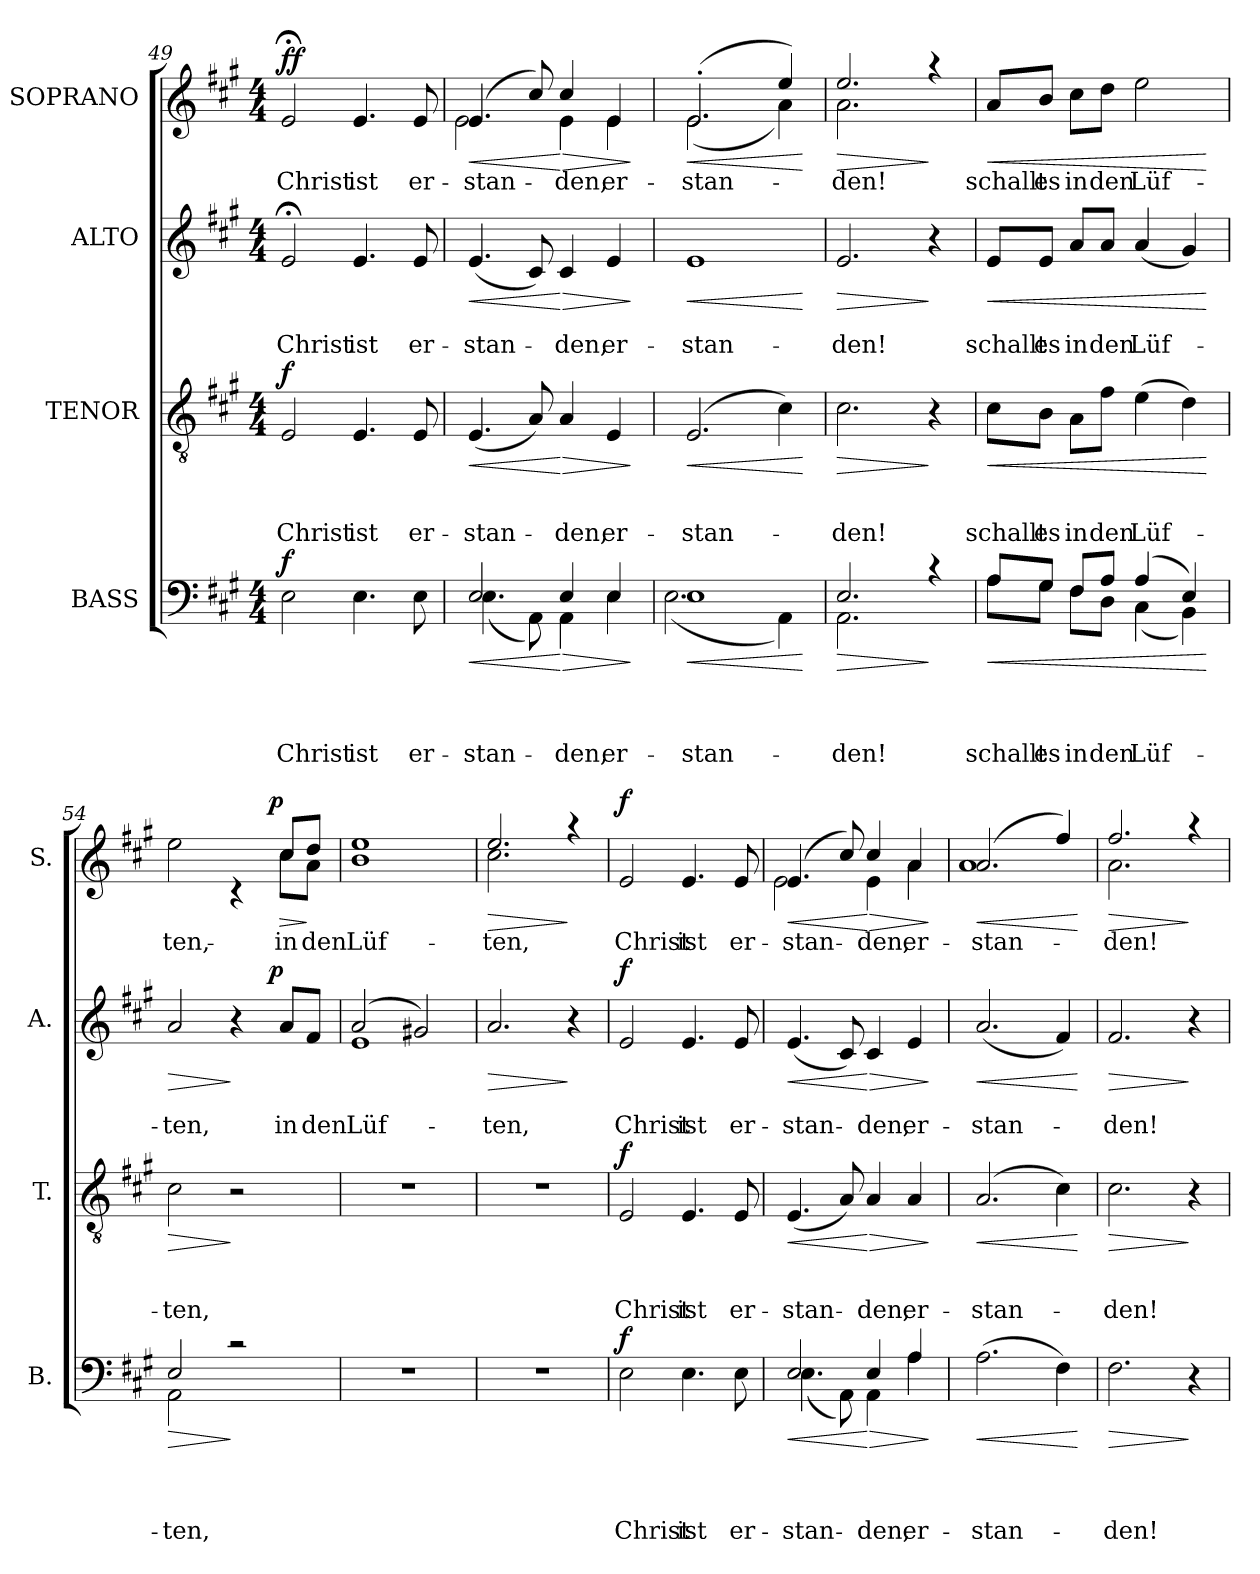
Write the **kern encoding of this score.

**kern	**text	**text	**text	**text	**dynam	**kern	**text	**text	**text	**dynam	**kern	**text	**text	**dynam	**kern	**text	**dynam
*part4	*part4	*part4	*part4	*part4	*part4	*part3	*part3	*part3	*part3	*part3	*part2	*part2	*part2	*part2	*part1	*part1	*part1
*staff4	*staff4	*staff4	*staff4	*staff4	*staff4	*staff3	*staff3	*staff3	*staff3	*staff3	*staff2	*staff2	*staff2	*staff2	*staff1	*staff1	*staff1
*I"BASS	*	*	*	*	*	*I"TENOR	*	*	*	*	*I"ALTO	*	*	*	*I"SOPRANO	*	*
*I'B.	*	*	*	*	*	*I'T.	*	*	*	*	*I'A.	*	*	*	*I'S.	*	*
*clefF4	*	*	*	*	*	*clefGv2	*	*	*	*	*clefG2	*	*	*	*clefG2	*	*
*k[f#c#g#]	*	*	*	*	*	*k[f#c#g#]	*	*	*	*	*k[f#c#g#]	*	*	*	*k[f#c#g#]	*	*
*A:	*	*	*	*	*	*A:	*	*	*	*	*A:	*	*	*	*A:	*	*
*M4/4	*	*	*	*	*	*M4/4	*	*	*	*	*M4/4	*	*	*	*M4/4	*	*
=49	=49	=49	=49	=49	=49	=49	=49	=49	=49	=49	=49	=49	=49	=49	=49	=49	=49
!	!	!	!	!LO:LY:b	!LO:DY:a	!	!	!	!LO:LY:b	!LO:DY:a	!	!	!LO:LY:b	!	!	!LO:LY:b	!LO:DY:a
!	!	!	!	!	!	!	!	!	!	!	!	!	!	!	!	!	!LO:DY:n=1:b
2E\	.	.	.	Christ	f	2E/	.	.	Christ	f	2e;/	.	Christ	.	2e;/	Christ	f f
!	!	!	!	!LO:LY:b	!	!	!	!	!LO:LY:b	!	!	!	!LO:LY:b	!	!	!LO:LY:b	!
4.E\	.	.	.	ist	.	4.E/	.	.	ist	.	4.e/	.	ist	.	4.e/	ist	.
!	!	!	!	!LO:LY:b	!	!	!	!	!LO:LY:b	!	!	!	!LO:LY:b	!	!	!LO:LY:b	!
8E\	.	.	.	er-	.	8E/	.	.	er-	.	8e/	.	er-	.	8e/	er-	.
=50	=50	=50	=50	=50	=50	=50	=50	=50	=50	=50	=50	=50	=50	=50	=50	=50	=50
!	!	!	!	!LO:LY:b	!LO:HP:b	!	!	!	!LO:LY:b	!LO:HP:b	!	!	!LO:LY:b	!LO:HP:b	!	!LO:LY:b	!LO:HP:b
*^	*	*	*	*	*	*	*	*	*	*	*	*	*	*	*^	*	*
2E/	(<4.E\	.	.	.	-stan-	<	(<4.E/	.	.	-stan-	<	(<4.e/	.	-stan-	<	(4.e/	2e\	-stan-	<
.	8AA\)	.	.	.	.	.	8A/)	.	.	.	.	8c#/)	.	.	.	8cc#/)	.	.	.
!	!	!	!	!	!LO:LY:b	!LO:HP:n=1:b	!	!	!	!LO:LY:b	!LO:HP:n=1:b	!	!	!LO:LY:b	!LO:HP:n=1:b	!	!	!LO:LY:b	!LO:HP:n=1:b
4E/	4AA\	.	.	.	-den,	[ >	4A/	.	.	-den,	[ >	4c#/	.	-den,	[ >	4cc#/	4e\	-den,	[ >
!	!	!	!	!	!LO:LY:b	!	!	!	!	!LO:LY:b	!	!	!	!LO:LY:b	!	!	!	!LO:LY:b	!
4E/	4E\	.	.	.	er-	.	4E/	.	.	er-	.	4e/	.	er-	.	4e/	4e\	er-	.
*v	*v	*	*	*	*	*	*	*	*	*	*	*	*	*	*	*v	*v	*	*
.	.	.	.	.	]	.	.	.	.	]	.	.	.	]	.	.	]
=51	=51	=51	=51	=51	=51	=51	=51	=51	=51	=51	=51	=51	=51	=51	=51	=51	=51
!	!	!	!	!LO:LY:b	!LO:HP:b	!	!	!	!LO:LY:b	!LO:HP:b	!	!	!LO:LY:b	!LO:HP:b	!	!LO:LY:b	!LO:HP:b
*^	*	*	*	*	*	*	*	*	*	*	*	*	*	*	*^	*	*
1E	(<2.E\	.	.	.	-stan-	<	(2.E/	.	.	-stan-	<	1e	.	-stan-	<	(>2.e'>/	(<2.e\	-stan-	<
.	4AA\)	.	.	.	.	.	4c#\)	.	.	.	.	.	.	.	.	4ee/)	4a\)	.	.
*v	*v	*	*	*	*	*	*	*	*	*	*	*	*	*	*	*v	*v	*	*
.	.	.	.	.	[	.	.	.	.	[	.	.	.	[	.	.	[
=52	=52	=52	=52	=52	=52	=52	=52	=52	=52	=52	=52	=52	=52	=52	=52	=52	=52
!	!	!	!	!LO:LY:b	!LO:HP:b	!	!	!	!LO:LY:b	!LO:HP:b	!	!	!LO:LY:b	!LO:HP:b	!	!LO:LY:b	!LO:HP:b
*^	*	*	*	*	*	*	*	*	*	*	*	*	*	*	*^	*	*
2.E/	2.AA\	.	.	.	-den!	>	2.c#\	.	.	-den!	>	2.e/	.	-den!	>	2.ee/	2.a\	-den!	>
4rc	4ryy	.	.	.	.	]	4r	.	.	.	]	4r	.	.	]	4raa	4ryy	.	]
!!LO:LB:g=z
=53	=53	=53	=53	=53	=53	=53	=53	=53	=53	=53	=53	=53	=53	=53	=53	=53	=53	=53	=53
!	!	!	!	!	!LO:LY:b	!LO:HP:b	!	!	!	!LO:LY:b	!LO:HP:b	!	!	!LO:LY:b	!LO:HP:b	!	!	!LO:LY:b	!LO:HP:b
*	*	*	*	*	*	*	*	*	*	*	*	*	*	*	*	*v	*v	*	*
8A/L	8A\L	.	.	.	schallt	<	8c#\L	.	.	schallt	<	8e/L	.	schallt	<	8a/L	schallt	<
!	!	!	!	!	!LO:LY:b	!	!	!	!	!LO:LY:b	!	!	!	!LO:LY:b	!	!	!LO:LY:b	!
8G#/J	8G#\J	.	.	.	es	.	8B\J	.	.	es	.	8e/J	.	es	.	8b/J	es	.
!	!	!	!	!	!LO:LY:b	!	!	!	!	!LO:LY:b	!	!	!	!LO:LY:b	!	!	!LO:LY:b	!
8F#/L	8F#\L	.	.	.	in	.	8A\L	.	.	in	.	8a/L	.	in	.	8cc#\L	in	.
!	!	!	!	!	!LO:LY:b	!	!	!	!	!LO:LY:b	!	!	!	!LO:LY:b	!	!	!LO:LY:b	!
8A/J	8D\J	.	.	.	den	.	8f#\J	.	.	den	.	8a/J	.	den	.	8dd\J	den	.
!	!	!	!	!	!LO:LY:b	!	!	!	!	!LO:LY:b	!	!	!	!LO:LY:b	!	!	!LO:LY:b	!
(4A/	(<4C#\	.	.	.	Lüf-	.	(>4e\	.	.	Lüf-	.	(<4a/	.	Lüf-	.	2ee\	Lüf-	.
4E/)	4BB\)	.	.	.	.	.	4d\)	.	.	.	.	4g#/)	.	.	.	.	.	.
*v	*v	*	*	*	*	*	*	*	*	*	*	*	*	*	*	*	*	*
.	.	.	.	.	[	.	.	.	.	[	.	.	.	[	.	.	[
=54	=54	=54	=54	=54	=54	=54	=54	=54	=54	=54	=54	=54	=54	=54	=54	=54	=54
!	!	!	!	!LO:LY:b	!LO:HP:b	!	!	!	!LO:LY:b	!LO:HP:b	!	!	!LO:LY:b	!LO:HP:b	!	!LO:LY:b	!
*^	*	*	*	*	*	*	*	*	*	*	*^	*	*	*	*^	*	*
*	*	*	*	*	*	*	*	*	*	*	*	*	*	*	*	*	*	*^	*	*
2E/	2AA\	.	.	.	-ten,	>	2c#\	.	.	-ten,	>	2a/	2ryy	.	-ten,	>	2.ryy	2ee\	2ryy	ten,	.
2rc	2ryy	.	.	.	.	]	2r	.	.	.	]	4r	8..ryy	.	.	]	.	4rc	8..ryy	.	.
!	!	!	!	!	!	!	!	!	!	!	!	!	!	!	!	!LO:DY:a	!	!	!	!	!LO:DY:a
.	.	.	.	.	.	.	.	.	.	.	.	.	4ryy	.	.	p	.	.	4ryy	.	p
!	!	!	!	!	!	!	!	!	!	!	!	!	!	!	!LO:LY:b	!	!	!	!	!LO:LY:b	!LO:HP:b
.	.	.	.	.	.	.	.	.	.	.	.	8a/L	.	.	in	.	8cc#/L	8cc#\L	.	-in	>
!	!	!	!	!	!	!	!	!	!	!	!	!	!	!	!LO:LY:b	!	!	!	!	!LO:LY:b	!
.	.	.	.	.	.	.	.	.	.	.	.	8f#/J	.	.	den	.	8dd/J	8a\J	.	den	]
.	.	.	.	.	.	.	.	.	.	.	.	.	32ryy	.	.	.	.	.	32ryy	.	.
=55	=55	=55	=55	=55	=55	=55	=55	=55	=55	=55	=55	=55	=55	=55	=55	=55	=55	=55	=55	=55	=55
!	!	!	!	!	!	!	!	!	!	!	!	!	!	!	!LO:LY:b	!	!	!	!	!LO:LY:b	!
*v	*v	*	*	*	*	*	*	*	*	*	*	*	*	*	*	*	*v	*v	*v	*	*
1r	.	.	.	.	.	1r	.	.	.	.	(2a/	1e	.	Lüf-	.	1b 1ee	Lüf-	.
.	.	.	.	.	.	.	.	.	.	.	2g#X/)	.	.	.	.	.	.	.
*	*	*	*	*	*	*	*	*	*	*	*v	*v	*	*	*	*	*	*
=56	=56	=56	=56	=56	=56	=56	=56	=56	=56	=56	=56	=56	=56	=56	=56	=56	=56
!	!	!	!	!	!	!	!	!	!	!	!	!	!LO:LY:b	!LO:HP:b	!	!LO:LY:b	!LO:HP:b
*	*	*	*	*	*	*	*	*	*	*	*	*	*	*	*^	*	*
1r	.	.	.	.	.	1r	.	.	.	.	2.a/	.	-ten,	>	2.ee/	2.cc#\	-ten,	>
.	.	.	.	.	.	.	.	.	.	.	4r	.	.	]	4raa	4ryy	.	]
!!LO:PB:g=z
=57	=57	=57	=57	=57	=57	=57	=57	=57	=57	=57	=57	=57	=57	=57	=57	=57	=57	=57
!	!	!	!	!LO:LY:b	!LO:DY:a	!	!	!	!LO:LY:b	!LO:DY:a	!	!	!LO:LY:b	!LO:DY:a	!	!	!LO:LY:b	!LO:DY:a
*	*	*	*	*	*	*	*	*	*	*	*	*	*	*	*v	*v	*	*
2E\	.	.	.	Christ	f	2E/	.	.	Christ	f	2e/	.	Christ	f	2e/	Christ	f
!	!	!	!	!LO:LY:b	!	!	!	!	!LO:LY:b	!	!	!	!LO:LY:b	!	!	!LO:LY:b	!
4.E\	.	.	.	ist	.	4.E/	.	.	ist	.	4.e/	.	ist	.	4.e/	ist	.
!	!	!	!	!LO:LY:b	!	!	!	!	!LO:LY:b	!	!	!	!LO:LY:b	!	!	!LO:LY:b	!
8E\	.	.	.	er-	.	8E/	.	.	er-	.	8e/	.	er-	.	8e/	er-	.
=58	=58	=58	=58	=58	=58	=58	=58	=58	=58	=58	=58	=58	=58	=58	=58	=58	=58
!	!	!	!	!LO:LY:b	!LO:HP:b	!	!	!	!LO:LY:b	!LO:HP:b	!	!	!LO:LY:b	!LO:HP:b	!	!LO:LY:b	!LO:HP:b
*^	*	*	*	*	*	*	*	*	*	*	*	*	*	*	*^	*	*
2E/	(<4.E\	.	.	.	-stan-	<	(<4.E/	.	.	-stan-	<	(<4.e/	.	-stan-	<	(4.e/	2e\	-stan-	<
.	8AA\)	.	.	.	.	.	8A/)	.	.	.	.	8c#/)	.	.	.	8cc#/)	.	.	.
!	!	!	!	!	!LO:LY:b	!LO:HP:n=1:b	!	!	!	!LO:LY:b	!LO:HP:n=1:b	!	!	!LO:LY:b	!LO:HP:n=1:b	!	!	!LO:LY:b	!LO:HP:n=1:b
4E/	4AA\	.	.	.	-den,	[ >	4A/	.	.	-den,	[ >	4c#/	.	-den,	[ >	4cc#/	4e\	-den,	[ >
!	!	!	!	!	!LO:LY:b	!	!	!	!	!LO:LY:b	!	!	!	!LO:LY:b	!	!	!	!LO:LY:b	!
4A/	4A\	.	.	.	er-	.	4A/	.	.	er-	.	4e/	.	er-	.	4a/	4a\	er-	.
*v	*v	*	*	*	*	*	*	*	*	*	*	*	*	*	*	*v	*v	*	*
.	.	.	.	.	]	.	.	.	.	]	.	.	.	]	.	.	]
=59	=59	=59	=59	=59	=59	=59	=59	=59	=59	=59	=59	=59	=59	=59	=59	=59	=59
!	!	!	!	!LO:LY:b	!LO:HP:b	!	!	!	!LO:LY:b	!LO:HP:b	!	!	!LO:LY:b	!LO:HP:b	!	!LO:LY:b	!LO:HP:b
*	*	*	*	*	*	*	*	*	*	*	*	*	*	*	*^	*	*
(>2.A\	.	.	.	-stan-	<	(2.A/	.	.	-stan-	<	(<2.a/	.	-stan-	<	(2.a/	1a	-stan-	<
4F#\)	.	.	.	.	.	4c#\)	.	.	.	.	4f#/)	.	.	.	4ff#/)	.	.	.
*	*	*	*	*	*	*	*	*	*	*	*	*	*	*	*v	*v	*	*
.	.	.	.	.	[	.	.	.	.	[	.	.	.	[	.	.	[
=60	=60	=60	=60	=60	=60	=60	=60	=60	=60	=60	=60	=60	=60	=60	=60	=60	=60
!	!	!	!	!LO:LY:b	!LO:HP:b	!	!	!	!LO:LY:b	!LO:HP:b	!	!	!LO:LY:b	!LO:HP:b	!	!LO:LY:b	!LO:HP:b
*	*	*	*	*	*	*	*	*	*	*	*	*	*	*	*^	*	*
2.F#\	.	.	.	-den!	>	2.c#\	.	.	-den!	>	2.f#/	.	-den!	>	2.ff#/	2.a\	-den!	>
4r	.	.	.	.	]	4r	.	.	.	]	4r	.	.	]	4raa	4ryy	.	]
*	*	*	*	*	*	*	*	*	*	*	*	*	*	*	*v	*v	*	*
=	=	=	=	=	=	=	=	=	=	=	=	=	=	=	=	=	=
*-	*-	*-	*-	*-	*-	*-	*-	*-	*-	*-	*-	*-	*-	*-	*-	*-	*-
